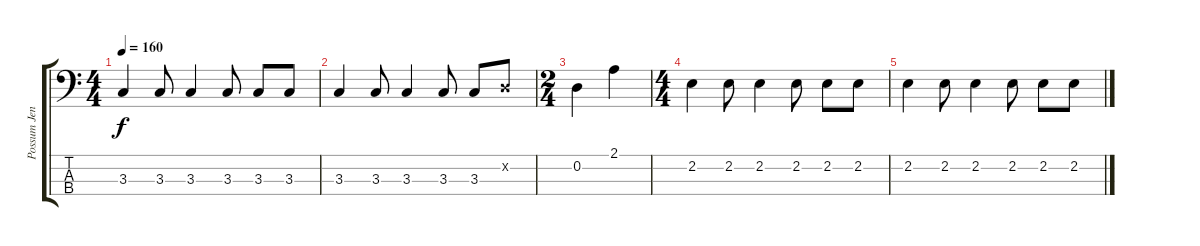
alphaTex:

\track ("Possum Jenkins (Bass)" "Possum Jen") {instrument fretlessbass}
\staff {score tabs}
\tuning (G2 D2 A1 E1) {hide}
\ts (4 4)
\tempo 160
\clef f4
\ks c
3.3.4{dy f} 3.3.8 3.3.4 3.3.8 3.3.8 3.3.8 |
3.3.4 3.3.8 3.3.4 3.3.8 3.3.8 0.2{x}.8 |
\ts (2 4)
0.2.4 2.1.4 |
\ts (4 4)
2.2.4 2.2.8 2.2.4 2.2.8 2.2.8 2.2.8 |
2.2.4 2.2.8 2.2.4 2.2.8 2.2.8 2.2.8
